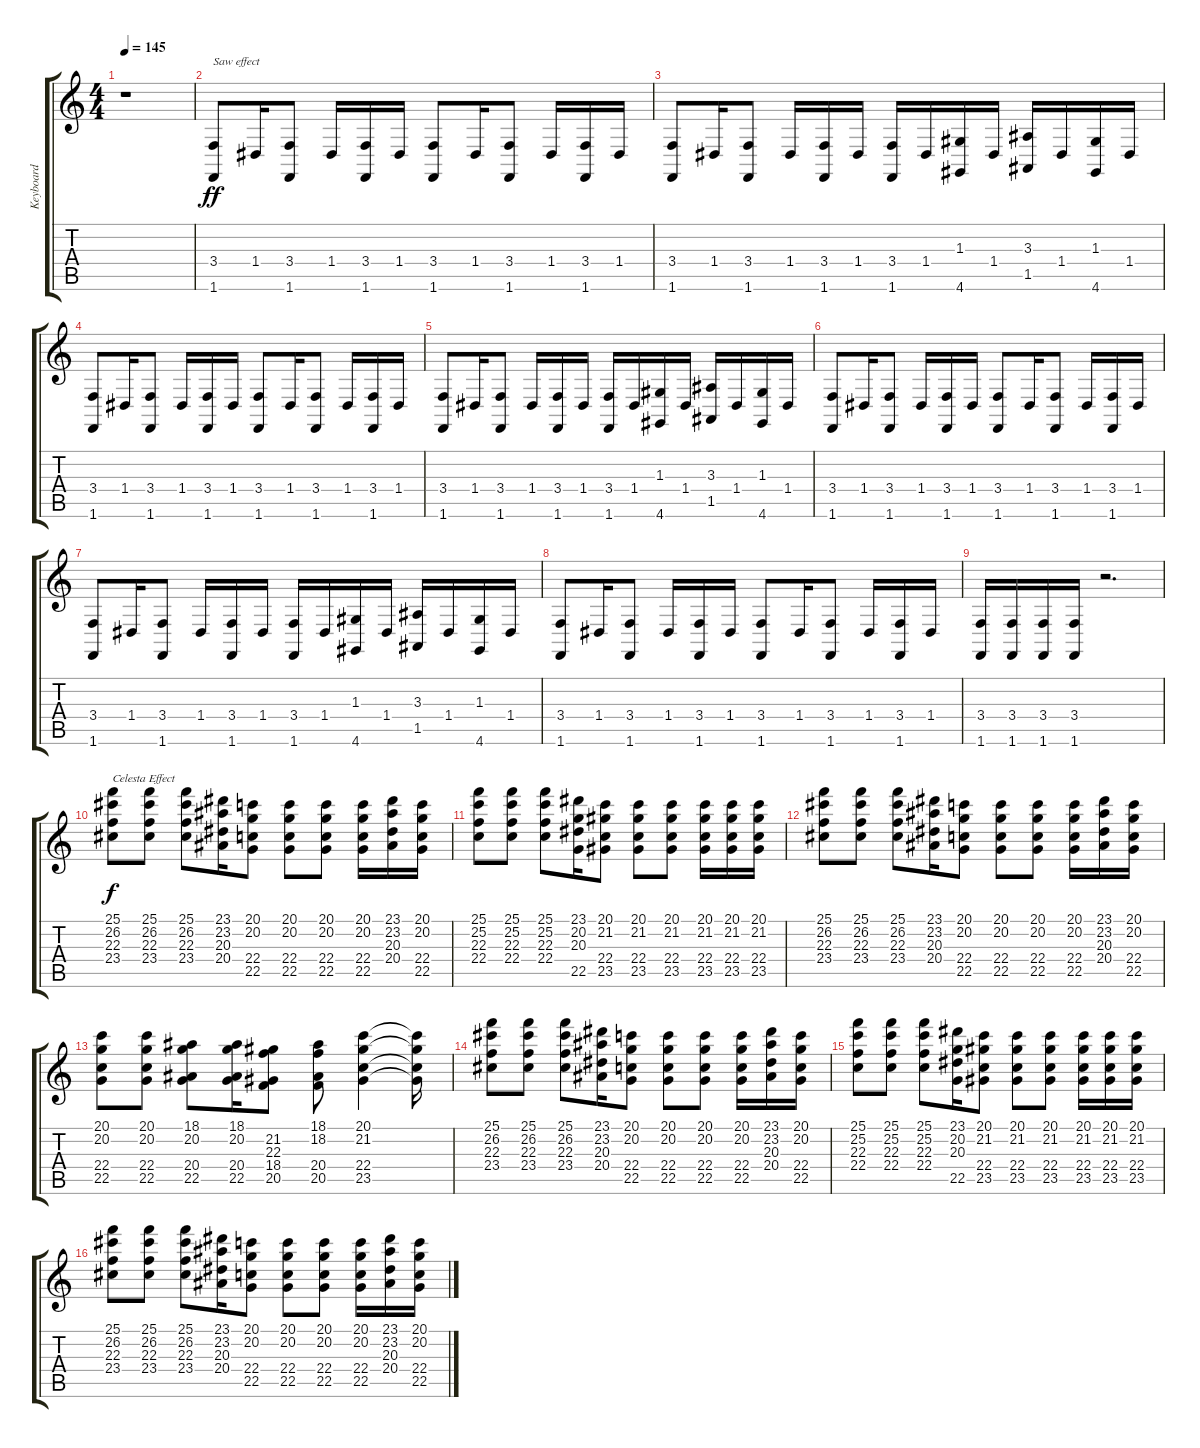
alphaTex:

\track ("Keyboard" "Keyboard") {instrument lead2sawtooth}
\staff {score tabs}
\tuning (E4 B3 G3 D3 A2 E2) {hide}
\ts (4 4)
\tempo 145
\clef g2
\ks c
r.1{dy ff instrument lead2sawtooth} |
(3.4 1.6).8{txt "Saw effect"} 1.4.16 (3.4 1.6).8 1.4.16 (3.4 1.6).16 1.4.16 (3.4 1.6).8 1.4.16 (3.4 1.6).8 1.4.16 (3.4 1.6).16 1.4.16 |
(3.4 1.6).8 1.4.16 (3.4 1.6).8 1.4.16 (3.4 1.6).16 1.4.16 (3.4 1.6).16 1.4.16 (1.3 4.6).16 1.4.16 (3.3 1.5).16 1.4.16 (1.3 4.6).16 1.4.16 |
(3.4 1.6).8 1.4.16 (3.4 1.6).8 1.4.16 (3.4 1.6).16 1.4.16 (3.4 1.6).8 1.4.16 (3.4 1.6).8 1.4.16 (3.4 1.6).16 1.4.16 |
(3.4 1.6).8 1.4.16 (3.4 1.6).8 1.4.16 (3.4 1.6).16 1.4.16 (3.4 1.6).16 1.4.16 (1.3 4.6).16 1.4.16 (3.3 1.5).16 1.4.16 (1.3 4.6).16 1.4.16 |
(3.4 1.6).8 1.4.16 (3.4 1.6).8 1.4.16 (3.4 1.6).16 1.4.16 (3.4 1.6).8 1.4.16 (3.4 1.6).8 1.4.16 (3.4 1.6).16 1.4.16 |
(3.4 1.6).8 1.4.16 (3.4 1.6).8 1.4.16 (3.4 1.6).16 1.4.16 (3.4 1.6).16 1.4.16 (1.3 4.6).16 1.4.16 (3.3 1.5).16 1.4.16 (1.3 4.6).16 1.4.16 |
(3.4 1.6).8 1.4.16 (3.4 1.6).8 1.4.16 (3.4 1.6).16 1.4.16 (3.4 1.6).8 1.4.16 (3.4 1.6).8 1.4.16 (3.4 1.6).16 1.4.16 |
(3.4 1.6).16 (3.4 1.6).16 (3.4 1.6).16 (3.4 1.6).16 r.2{d} |
(25.1 26.2 22.3 23.4).8{txt "Celesta Effect" dy f volume 11 instrument celesta} (25.1 26.2 22.3 23.4).8 (25.1 26.2 22.3 23.4).8 (23.1 23.2 20.3 20.4).16 (20.1 20.2 22.4 22.5).8 (20.1 20.2 22.4 22.5).8 (20.1 20.2 22.4 22.5).8 (20.1 20.2 22.4 22.5).16 (23.1 23.2 20.3 20.4).16 (20.1 20.2 22.4 22.5).16 |
(25.1 25.2 22.3 22.4).8 (25.1 25.2 22.3 22.4).8 (25.1 25.2 22.3 22.4).8 (23.1 20.2 20.3 22.5).16 (20.1 21.2 22.4 23.5).8 (20.1 21.2 22.4 23.5).8 (20.1 21.2 22.4 23.5).8 (20.1 21.2 22.4 23.5).16 (20.1 21.2 22.4 23.5).16 (20.1 21.2 22.4 23.5).16 |
(25.1 26.2 22.3 23.4).8 (25.1 26.2 22.3 23.4).8 (25.1 26.2 22.3 23.4).8 (23.1 23.2 20.3 20.4).16 (20.1 20.2 22.4 22.5).8 (20.1 20.2 22.4 22.5).8 (20.1 20.2 22.4 22.5).8 (20.1 20.2 22.4 22.5).16 (23.1 23.2 20.3 20.4).16 (20.1 20.2 22.4 22.5).16 |
(20.1 20.2 22.4 22.5).8 (20.1 20.2 22.4 22.5).8 (18.1 20.2 20.4 22.5).8 (18.1 20.2 20.4 22.5).16 (21.2 22.3 18.4 20.5).8 (18.1 18.2 20.4 20.5).8 (20.1 21.2 22.4 23.5).4 (20.1{t} 21.2{t} 22.4{t} 23.5{t}).16 |
(25.1 26.2 22.3 23.4).8 (25.1 26.2 22.3 23.4).8 (25.1 26.2 22.3 23.4).8 (23.1 23.2 20.3 20.4).16 (20.1 20.2 22.4 22.5).8 (20.1 20.2 22.4 22.5).8 (20.1 20.2 22.4 22.5).8 (20.1 20.2 22.4 22.5).16 (23.1 23.2 20.3 20.4).16 (20.1 20.2 22.4 22.5).16 |
(25.1 25.2 22.3 22.4).8 (25.1 25.2 22.3 22.4).8 (25.1 25.2 22.3 22.4).8 (23.1 20.2 20.3 22.5).16 (20.1 21.2 22.4 23.5).8 (20.1 21.2 22.4 23.5).8 (20.1 21.2 22.4 23.5).8 (20.1 21.2 22.4 23.5).16 (20.1 21.2 22.4 23.5).16 (20.1 21.2 22.4 23.5).16 |
(25.1 26.2 22.3 23.4).8 (25.1 26.2 22.3 23.4).8 (25.1 26.2 22.3 23.4).8 (23.1 23.2 20.3 20.4).16 (20.1 20.2 22.4 22.5).8 (20.1 20.2 22.4 22.5).8 (20.1 20.2 22.4 22.5).8 (20.1 20.2 22.4 22.5).16 (23.1 23.2 20.3 20.4).16 (20.1 20.2 22.4 22.5).16
